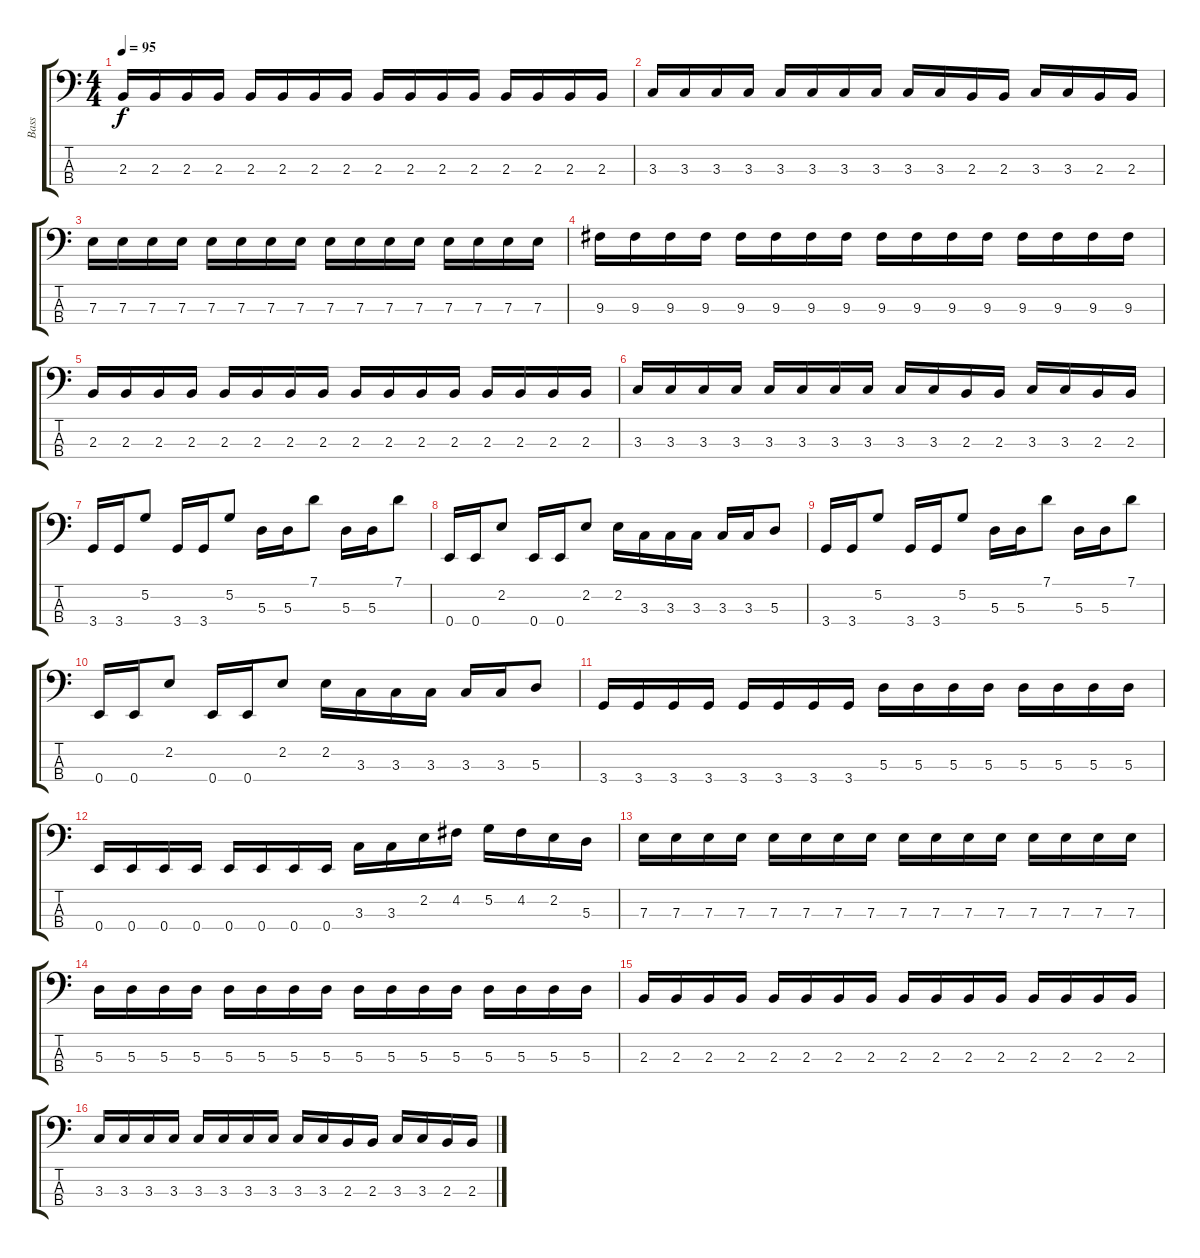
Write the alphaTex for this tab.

\track ("Bass" "Bass") {instrument fretlessbass}
\staff {score tabs}
\tuning (G2 D2 A1 E1) {hide}
\ts (4 4)
\tempo 95
\clef f4
\ks c
2.3.16{dy f} 2.3.16 2.3.16 2.3.16 2.3.16 2.3.16 2.3.16 2.3.16 2.3.16 2.3.16 2.3.16 2.3.16 2.3.16 2.3.16 2.3.16 2.3.16 |
3.3.16 3.3.16 3.3.16 3.3.16 3.3.16 3.3.16 3.3.16 3.3.16 3.3.16 3.3.16 2.3.16 2.3.16 3.3.16 3.3.16 2.3.16 2.3.16 |
7.3.16 7.3.16 7.3.16 7.3.16 7.3.16 7.3.16 7.3.16 7.3.16 7.3.16 7.3.16 7.3.16 7.3.16 7.3.16 7.3.16 7.3.16 7.3.16 |
9.3.16 9.3.16 9.3.16 9.3.16 9.3.16 9.3.16 9.3.16 9.3.16 9.3.16 9.3.16 9.3.16 9.3.16 9.3.16 9.3.16 9.3.16 9.3.16 |
2.3.16 2.3.16 2.3.16 2.3.16 2.3.16 2.3.16 2.3.16 2.3.16 2.3.16 2.3.16 2.3.16 2.3.16 2.3.16 2.3.16 2.3.16 2.3.16 |
3.3.16 3.3.16 3.3.16 3.3.16 3.3.16 3.3.16 3.3.16 3.3.16 3.3.16 3.3.16 2.3.16 2.3.16 3.3.16 3.3.16 2.3.16 2.3.16 |
3.4.16 3.4.16 5.2.8 3.4.16 3.4.16 5.2.8 5.3.16 5.3.16 7.1.8 5.3.16 5.3.16 7.1.8 |
0.4.16 0.4.16 2.2.8 0.4.16 0.4.16 2.2.8 2.2.16 3.3.16 3.3.16 3.3.16 3.3.16 3.3.16 5.3.8 |
3.4.16 3.4.16 5.2.8 3.4.16 3.4.16 5.2.8 5.3.16 5.3.16 7.1.8 5.3.16 5.3.16 7.1.8 |
0.4.16 0.4.16 2.2.8 0.4.16 0.4.16 2.2.8 2.2.16 3.3.16 3.3.16 3.3.16 3.3.16 3.3.16 5.3.8 |
3.4.16 3.4.16 3.4.16 3.4.16 3.4.16 3.4.16 3.4.16 3.4.16 5.3.16 5.3.16 5.3.16 5.3.16 5.3.16 5.3.16 5.3.16 5.3.16 |
0.4.16 0.4.16 0.4.16 0.4.16 0.4.16 0.4.16 0.4.16 0.4.16 3.3.16 3.3.16 2.2.16 4.2.16 5.2.16 4.2.16 2.2.16 5.3.16 |
7.3.16 7.3.16 7.3.16 7.3.16 7.3.16 7.3.16 7.3.16 7.3.16 7.3.16 7.3.16 7.3.16 7.3.16 7.3.16 7.3.16 7.3.16 7.3.16 |
5.3.16 5.3.16 5.3.16 5.3.16 5.3.16 5.3.16 5.3.16 5.3.16 5.3.16 5.3.16 5.3.16 5.3.16 5.3.16 5.3.16 5.3.16 5.3.16 |
2.3.16 2.3.16 2.3.16 2.3.16 2.3.16 2.3.16 2.3.16 2.3.16 2.3.16 2.3.16 2.3.16 2.3.16 2.3.16 2.3.16 2.3.16 2.3.16 |
3.3.16 3.3.16 3.3.16 3.3.16 3.3.16 3.3.16 3.3.16 3.3.16 3.3.16 3.3.16 2.3.16 2.3.16 3.3.16 3.3.16 2.3.16 2.3.16
